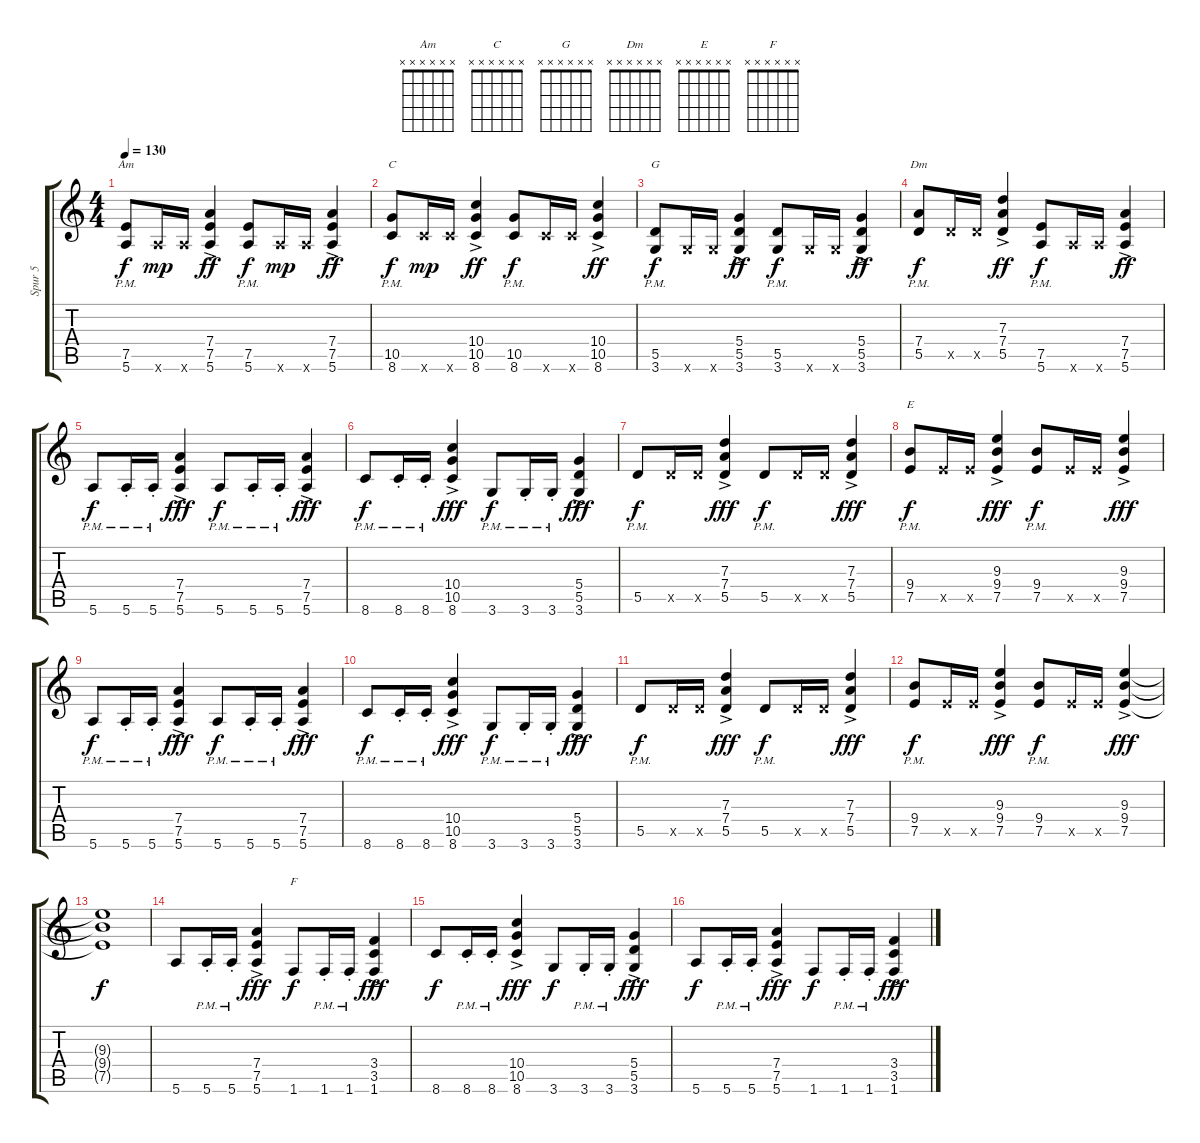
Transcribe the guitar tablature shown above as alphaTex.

\track ("Spur 5" "Spur 5") {instrument overdrivenguitar}
\staff {score tabs}
\tuning (E4 B3 G3 D3 A2 E2) {hide}
\chord ("Am" x x x x x x)
\chord ("C" x x x x x x)
\chord ("G" x x x x x x)
\chord ("Dm" x x x x x x)
\chord ("E" x x x x x x)
\chord ("F" x x x x x x)
\ts (4 4)
\tempo 130
\clef g2
\ks c
(7.5{pm} 5.6{pm}).8{ch "Am" dy f} 5.6{x}.16{dy mp} 5.6{x}.16 (7.4{ac} 7.5{ac} 5.6{ac}).4{dy ff} (7.5{pm} 5.6{pm}).8{dy f} 5.6{x}.16{dy mp} 5.6{x}.16 (7.4{ac} 7.5{ac} 5.6{ac}).4{dy ff} |
(10.5{pm} 8.6{pm}).8{ch "C" dy f} 8.6{x}.16{dy mp} 8.6{x}.16 (10.4{ac} 10.5{ac} 8.6{ac}).4{dy ff} (10.5{pm} 8.6{pm}).8{dy f} 8.6{x}.16 8.6{x}.16 (10.4{ac} 10.5{ac} 8.6{ac}).4{dy ff} |
(5.5{pm} 3.6{pm}).8{ch "G" dy f} 3.6{x}.16 3.6{x}.16 (5.4{ac} 5.5{ac} 3.6{ac}).4{dy ff} (5.5{pm} 3.6{pm}).8{dy f} 3.6{x}.16 3.6{x}.16 (5.4{ac} 5.5{ac} 3.6{ac}).4{dy ff} |
(7.4{pm} 5.5{pm}).8{ch "Dm" dy f} 5.5{x}.16 5.5{x}.16 (7.3{ac} 7.4{ac} 5.5{ac}).4{dy ff} (7.5{pm} 5.6{pm}).8{dy f} 5.6{x}.16 5.6{x}.16 (7.4{ac} 7.5{ac} 5.6{ac}).4{dy ff} |
5.6{pm}.8{dy f} 5.6{pm st}.16 5.6{pm st}.16 (7.4{ac} 7.5 5.6).4{dy fff} 5.6{pm}.8{dy f} 5.6{pm st}.16 5.6{pm st}.16 (7.4{ac} 7.5 5.6).4{dy fff} |
8.6{pm}.8{dy f} 8.6{pm st}.16 8.6{pm st}.16 (10.4{ac} 10.5{ac} 8.6{ac}).4{dy fff} 3.6{pm}.8{dy f} 3.6{pm st}.16 3.6{pm st}.16 (5.4{ac} 5.5{ac} 3.6{ac}).4{dy fff} |
5.5{pm}.8{dy f} 5.5{x}.16 5.5{x}.16 (7.3{ac} 7.4{ac} 5.5{ac}).4{dy fff} 5.5{pm}.8{dy f} 5.5{x}.16 5.5{x}.16 (7.3{ac} 7.4{ac} 5.5{ac}).4{dy fff} |
(9.4{pm} 7.5{pm}).8{ch "E" dy f} 7.5{x}.16 7.5{x}.16 (9.3{ac} 9.4{ac} 7.5{ac}).4{dy fff} (9.4{pm} 7.5{pm}).8{dy f} 7.5{x}.16 7.5{x}.16 (9.3{ac} 9.4{ac} 7.5{ac}).4{dy fff} |
5.6{pm}.8{dy f} 5.6{pm st}.16 5.6{pm st}.16 (7.4{ac} 7.5 5.6).4{dy fff} 5.6{pm}.8{dy f} 5.6{pm st}.16 5.6{pm st}.16 (7.4{ac} 7.5 5.6).4{dy fff} |
8.6{pm}.8{dy f} 8.6{pm st}.16 8.6{pm st}.16 (10.4{ac} 10.5{ac} 8.6{ac}).4{dy fff} 3.6{pm}.8{dy f} 3.6{pm st}.16 3.6{pm st}.16 (5.4{ac} 5.5{ac} 3.6{ac}).4{dy fff} |
5.5{pm}.8{dy f} 5.5{x}.16 5.5{x}.16 (7.3{ac} 7.4{ac} 5.5{ac}).4{dy fff} 5.5{pm}.8{dy f} 5.5{x}.16 5.5{x}.16 (7.3{ac} 7.4{ac} 5.5{ac}).4{dy fff} |
(9.4{pm} 7.5{pm}).8{dy f} 7.5{x}.16 7.5{x}.16 (9.3{ac} 9.4{ac} 7.5{ac}).4{dy fff} (9.4{pm} 7.5{pm}).8{dy f} 7.5{x}.16 7.5{x}.16 (9.3{ac} 9.4{ac} 7.5{ac}).4{dy fff} |
(9.3{t} 9.4{t} 7.5{t}).1{dy f} |
5.6.8 5.6{pm st}.16 5.6{pm st}.16 (7.4{ac} 7.5{ac} 5.6{ac}).4{dy fff} 1.6.8{ch "F" dy f} 1.6{pm st}.16 1.6{pm st}.16 (3.4{ac} 3.5{ac} 1.6{ac}).4{dy fff} |
8.6.8{dy f} 8.6{pm st}.16 8.6{pm st}.16 (10.4{ac} 10.5{ac} 8.6{ac}).4{dy fff} 3.6.8{dy f} 3.6{pm st}.16 3.6{pm st}.16 (5.4{ac} 5.5{ac} 3.6{ac}).4{dy fff} |
5.6.8{dy f} 5.6{pm st}.16 5.6{pm st}.16 (7.4{ac} 7.5{ac} 5.6{ac}).4{dy fff} 1.6.8{dy f} 1.6{pm st}.16 1.6{pm st}.16 (3.4{ac} 3.5{ac} 1.6{ac}).4{dy fff}
